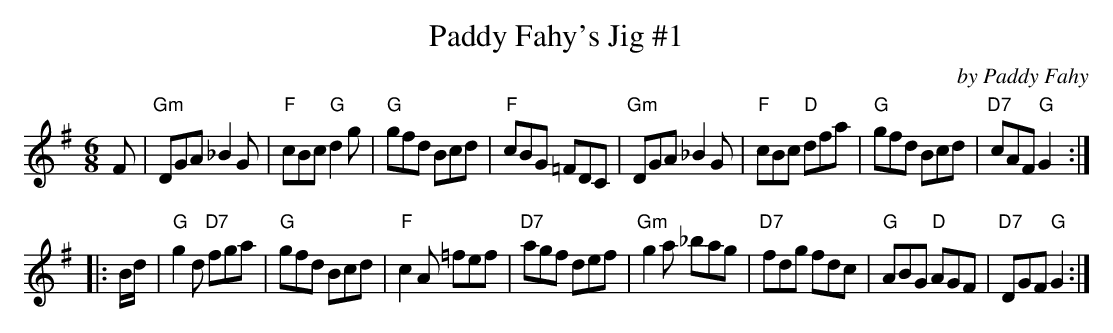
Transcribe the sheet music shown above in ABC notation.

X:1
T: Paddy Fahy's Jig #1
C: by Paddy Fahy
M: 6/8
L: 1/8
K: G
F |\
"Gm"DGA _B2G | "F"cBc "G"d2g | "G"gfd Bcd | "F"cBG =FDC |\
"Gm"DGA _B2G | "F"cBc "D"dfa | "G"gfd Bcd | "D7"cAF "G"G2 :|
|: B/d/ |\
"G"g2d "D7"fga | "G"gfd Bcd | "F"c2A =fef | "D7"agf def |\
"Gm"g2a _bag | "D7"fdg fdc | "G"ABG "D"AGF | "D7"DGF "G"G2 :|
